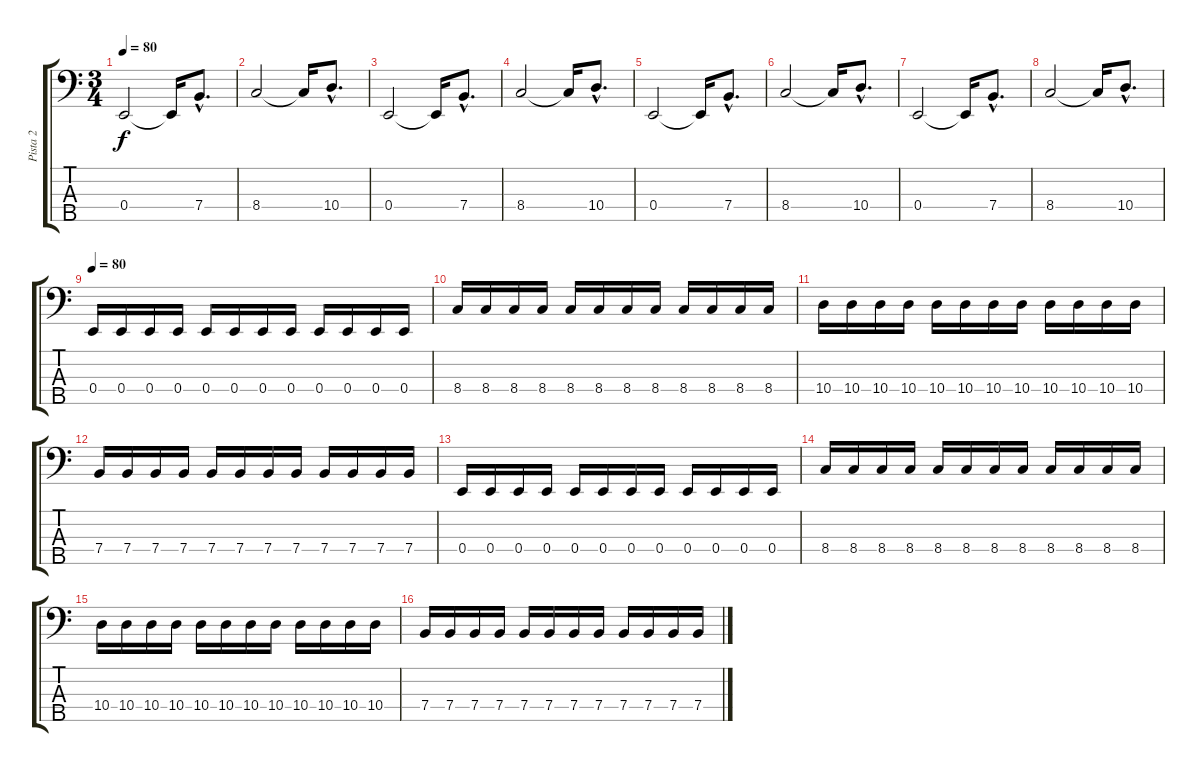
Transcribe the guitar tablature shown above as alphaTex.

\track ("Pista 2" "Pista 2") {instrument electricbassfinger}
\staff {score tabs}
\tuning (G2 D2 A1 E1 B0) {hide}
\ts (3 4)
\tempo 80
\clef f4
\ks c
0.4.2{dy f} 0.4{t}.16 7.4{hac}.8{d} |
8.4.2 8.4{t}.16 10.4{hac}.8{d} |
0.4.2 0.4{t}.16 7.4{hac}.8{d} |
8.4.2 8.4{t}.16 10.4{hac}.8{d} |
0.4.2 0.4{t}.16 7.4{hac}.8{d} |
8.4.2 8.4{t}.16 10.4{hac}.8{d} |
0.4.2 0.4{t}.16 7.4{hac}.8{d} |
8.4.2 8.4{t}.16 10.4{hac}.8{d} |
\tempo 80
0.4.16 0.4.16 0.4.16 0.4.16 0.4.16 0.4.16 0.4.16 0.4.16 0.4.16 0.4.16 0.4.16 0.4.16 |
8.4.16 8.4.16 8.4.16 8.4.16 8.4.16 8.4.16 8.4.16 8.4.16 8.4.16 8.4.16 8.4.16 8.4.16 |
10.4.16 10.4.16 10.4.16 10.4.16 10.4.16 10.4.16 10.4.16 10.4.16 10.4.16 10.4.16 10.4.16 10.4.16 |
7.4.16 7.4.16 7.4.16 7.4.16 7.4.16 7.4.16 7.4.16 7.4.16 7.4.16 7.4.16 7.4.16 7.4.16 |
0.4.16 0.4.16 0.4.16 0.4.16 0.4.16 0.4.16 0.4.16 0.4.16 0.4.16 0.4.16 0.4.16 0.4.16 |
8.4.16 8.4.16 8.4.16 8.4.16 8.4.16 8.4.16 8.4.16 8.4.16 8.4.16 8.4.16 8.4.16 8.4.16 |
10.4.16 10.4.16 10.4.16 10.4.16 10.4.16 10.4.16 10.4.16 10.4.16 10.4.16 10.4.16 10.4.16 10.4.16 |
7.4.16 7.4.16 7.4.16 7.4.16 7.4.16 7.4.16 7.4.16 7.4.16 7.4.16 7.4.16 7.4.16 7.4.16
